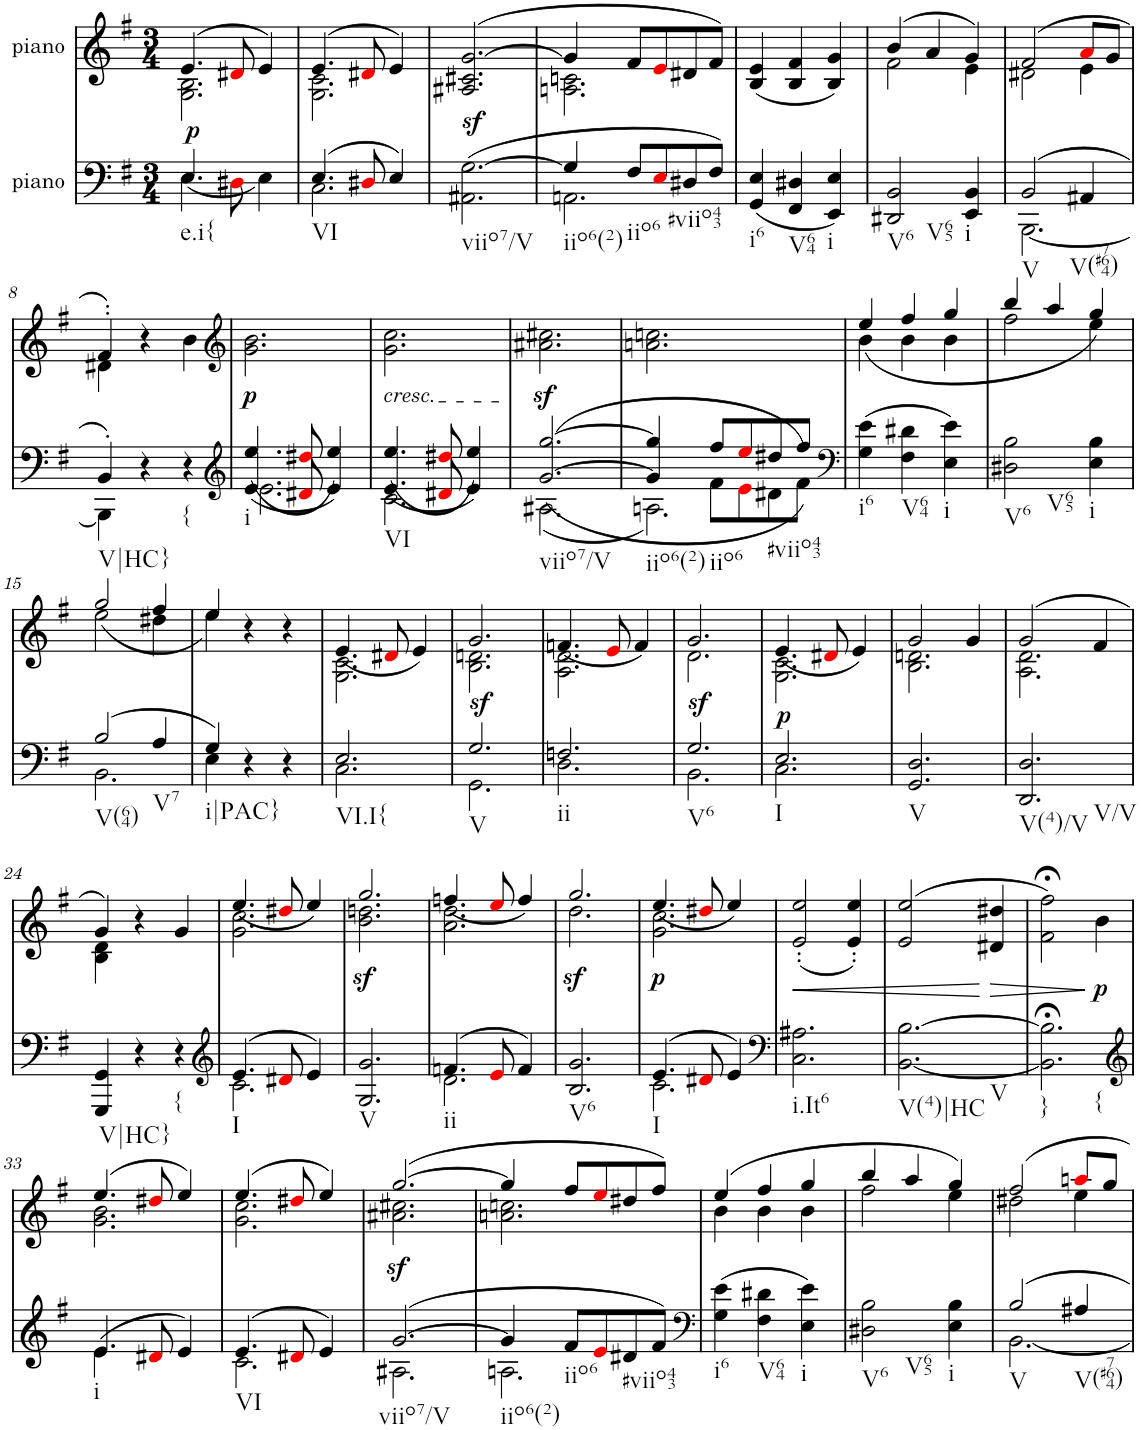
**kern	**dynam	**kern	**text	**dynam
*part2	*part2	*part1	*part1	*part1
*staff2	*staff2	*staff1	*staff1	*staff1
*I"piano	*	*I"piano	*	*
*I'Pno	*	*I'Pno	*	*
*clefF4	*	*clefG2	*	*
*k[f#]	*	*k[f#]	*	*
*e:	*	*e:	*	*
*M3/4	*	*M3/4	*	*
=1	=1	=1	=1	=1
*^	*	*^	*	*
!LO:TX:b:t=e.i{	!	!	!	!	!	!
!	!	!LO:DY:a	!	!	!LO:LY:b	!
(4.E/	4.E\	p	(4.e/	2.G\ 2.B\	p	.
8ryy	8D#Xi\	.	8d#Xi/	.	.	.
4ryy	4E\)	.	4e/)	.	.	.
=2	=2	=2	=2	=2	=2	=2
!LO:TX:b:t=VI	!	!	!	!	!	!
!	!	!	!	!	!LO:LY:b	!
(4.E/	2.C\	.	(4.e/	2.G\ 2.c\	<	.
8D#Xi/	.	.	8d#Xi/	.	.	.
4E/)	.	.	4e/)	.	.	.
*v	*v	*	*	*	*	*
*	*	*v	*v	*	*
=3	=3	=3	=3	=3
!LO:TX:b:t=viio7/V	!	!	!	!
(2.AA#X\z> [>2.G\z>	.	(2.A#X/ 2.c#X/ [2.g/	.	.
=4	=4	=4	=4	=4
*^	*	*^	*	*
!LO:TX:b:t=iio6(2)	!	!	!	!	!	!
4G/]	2.AAn\	.	4g/]	2.An\ 2.cn\	.	.
!LO:TX:b:t=iio6	!	!	!	!	!	!
8F#/L	.	.	8f#/L	.	.	.
8Ei/	.	.	8ei/	.	.	.
!LO:TX:b:t=#viio43	!	!	!	!	!	!
8D#X/	.	.	8d#X/	.	.	.
8F#/J)	.	.	8f#/J)	.	.	.
*v	*v	*	*	*	*	*
*	*	*v	*v	*	*
=5	=5	=5	=5	=5
!LO:TX:b:t=i6	!	!	!	!
(4GG/ 4E/	.	(4B/ 4e/	.	.
!LO:TX:b:t=V64	!	!	!	!
4FF#/ 4D#X/	.	4B/ 4f#/	.	.
!LO:TX:b:t=i	!	!	!	!
4EE/ 4E/)	.	4B/ 4g/)	.	.
=6	=6	=6	=6	=6
*	*	*^	*	*
!LO:TX:b:t=V6	!	!	!	!	!
!LO:TX:b:t=V65	!	!	!	!	!
2DD#X/ 2BB/	.	(4b/	2f#\	.	.
.	.	4a/	.	.	.
!LO:TX:b:t=i	!	!	!	!	!
4EE/ 4BB/	.	4g/)	4e\	.	.
=7	=7	=7	=7	=7	=7
*^	*	*	*	*	*
!LO:TX:b:t=V	!	!	!	!	!	!
(2BB/	[2.BBB\	.	(2f#/	2d#X\	.	.
!LO:TX:b:t=V(#764)	!	!	!	!	!	!
4AA#X/	.	.	8ai/L	4e\	.	.
.	.	.	8g/J	.	.	.
!!LO:LB:g=z	!!
=8	=8	=8	=8	=8	=8	=8
!LO:TX:b:t=V|HC}	!	!	!	!	!	!
4BB'/)	4BBB\]	.	4f#''/)	4d#X\	.	.
4r	2ryy	.	4r	2ryy	.	.
!LO:TX:b:t={	!	!	!	!	!	!
4r	.	.	4b\	.	.	.
*v	*v	*	*	*	*	*
*	*	*v	*v	*	*
=9	=9	=9	=9	=9
*clefG2	*	*clefG2	*	*
*^	*	*	*	*
*	*^	*	*	*	*
!LO:TX:b:t=i	!	!	!	!	!	!
!	!	!	!	!	!LO:LY:b	!LO:DY:b
2.e\	(<4.e/	(4.ee/	.	2.g\ 2.b\	p	p
.	8d#Xi/	8dd#Xi/	.	.	.	.
.	4e/)	4ee/)	.	.	.	.
=10	=10	=10	=10	=10	=10	=10
!	!	!	!	!LO:TX:b:i:t=cresc.	!	!
!LO:TX:b:t=VI	!	!	!	!	!	!
!	!	!	!	!	!LO:LY:b	!
(<4.e/	2.c\	(4.ee/	.	2.g\ 2.cc\	<	.
8d#Xi/	.	8dd#Xi/	.	.	.	.
4e/)	.	4ee/)	.	.	.	.
=11	=11	=11	=11	=11	=11	=11
!LO:TX:b:t=viio7/V	!	!	!	!	!	!
(>[2.g/	(2.A#X\	([2.gg/	.	2.a#X\z< 2.cc#X\z<	.	.
=12	=12	=12	=12	=12	=12	=12
!LO:TX:b:t=iio6(2)	!	!	!	!	!	!
4g/]	2.An\)	4gg/]	.	2.an\ 2.ccn\	.	.
!LO:TX:b:t=iio6	!	!	!	!	!	!
8f#\L	.	8ff#/L	.	.	.	.
8ei\	.	8eei/	.	.	.	.
!LO:TX:b:t=#viio43	!	!	!	!	!	!
8d#X\	.	8dd#X/	.	.	.	.
8f#\J)	.	8ff#/J)	.	.	.	.
*v	*v	*v	*	*	*	*
=13	=13	=13	=13	=13
*clefF4	*	*	*	*
*^	*	*	*	*
*	*^	*	*	*	*
!LO:TX:b:t=i6	!	!	!	!	!	!
!	!	!	!	!	!LO:LY:b	!
*v	*v	*v	*	*^	*	*
(4G\ 4e\	.	4b\	(4ee/	<	.
!LO:TX:b:t=V64	!	!	!	!	!
4F#\ 4d#X\	.	4b\	4ff#/	.	.
!LO:TX:b:t=i	!	!	!	!	!
4E\ 4e\)	.	4b\	4gg/	.	.
=14	=14	=14	=14	=14	=14
!LO:TX:b:t=V6	!	!	!	!	!
!LO:TX:b:t=V65	!	!	!	!	!
!	!	!	!	!LO:LY:b	!
2D#X\ 2B\	.	2ff#\	4bb/	>	.
.	.	.	4aa/	.	.
!LO:TX:b:t=i	!	!	!	!	!
4E\ 4B\	.	4ee\	4gg/)	.	.
!!LO:LB:g=z	!!
=15	=15	=15	=15	=15	=15
*^	*	*	*	*	*
!LO:TX:b:t=V(64)	!	!	!	!	!	!
!	!	!	!	!	!LO:LY:b	!
(2B/	2.BB\	.	2ee\	(2gg/	>	.
!LO:TX:b:t=V7	!	!	!	!	!	!
4A/	.	.	4dd#X\	4ff#/	.	.
=16	=16	=16	=16	=16	=16	=16
!LO:TX:b:t=i|PAC}	!	!	!	!	!	!
4G/)	4E\	.	4ee\)	4ee/	.	.
4r	2ryy	.	4r	2ryy	.	.
4r	.	.	4r	.	.	.
=17	=17	=17	=17	=17	=17	=17
!LO:TX:b:t=VI.I{	!	!	!	!	!	!
!	!	!	!	!	!LO:LY:b	!
2.E/	2.C\	.	2.G\ 2.c\	(4.e/	p	.
.	.	.	.	8d#Xi/	.	.
.	.	.	.	4e/)	.	.
=18	=18	=18	=18	=18	=18	=18
!LO:TX:b:t=V	!	!	!	!	!	!
!	!	!LO:DY:a	!	!	!	!
2.G/	2.GG\	sf	2.g/	2.B\ 2.dn\	.	.
=19	=19	=19	=19	=19	=19	=19
!LO:TX:b:t=ii	!	!	!	!	!	!
!	!	!	!	!	!LO:LY:b	!
2.Fn/	2.D\	.	2.A\ 2.d\	(4.fn/	p	.
.	.	.	.	8ei/	.	.
.	.	.	.	4f/)	.	.
=20	=20	=20	=20	=20	=20	=20
!LO:TX:b:t=V6	!	!	!	!	!	!
!	!	!LO:DY:a	!	!	!	!
2.G/	2.BB\	sf	2.g/	2.d\	.	.
=21	=21	=21	=21	=21	=21	=21
!LO:TX:b:t=I	!	!	!	!	!	!
!	!	!LO:DY:a	!	!	!LO:LY:b	!
2.E/	2.C\	p	2.G\ 2.c\	(4.e/	p	.
.	.	.	.	8d#Xi/	.	.
.	.	.	.	4e/)	.	.
*v	*v	*	*	*	*	*
=22	=22	=22	=22	=22	=22
!LO:TX:b:t=V	!	!	!	!	!
2.GG/ 2.D/	.	2.B\ 2.dn\	2g/	.	.
.	.	.	4g/	.	.
=23	=23	=23	=23	=23	=23
!LO:TX:b:t=V(4)/V	!	!	!	!	!
!LO:TX:b:t=V/V	!	!	!	!	!
2.DD/ 2.D/	.	(2g/	2.A\ 2.d\	.	.
.	.	4f#/	.	.	.
!!LO:LB:g=z	!!
=24	=24	=24	=24	=24	=24
!LO:TX:b:t=V|HC}	!	!	!	!	!
4GGG/ 4GG/	.	4g/)	4B\ 4d\	.	.
4r	.	4r	2ryy	.	.
!LO:TX:b:t={	!	!	!	!	!
4r	.	4g/	.	.	.
=25	=25	=25	=25	=25	=25
*clefG2	*	*	*	*	*
*^	*	*	*	*	*
!LO:TX:b:t=I	!	!	!	!	!	!
(4.e/	2.c\	.	2.g\ 2.cc\	(4.ee/	.	.
8d#Xi/	.	.	.	8dd#Xi/	.	.
4e/)	.	.	.	4ee/)	.	.
*v	*v	*	*	*	*	*
=26	=26	=26	=26	=26	=26
!LO:TX:b:t=V	!	!	!	!	!
!	!	!	!	!	!LO:DY:b
2.G/ 2.g/	.	2.b\ 2.ddn\	2.gg/	.	sf
=27	=27	=27	=27	=27	=27
*^	*	*	*	*	*
!LO:TX:b:t=ii	!	!	!	!	!	!
(4.fn/	2.d\	.	2.a\ 2.dd\	(4.ffn/	.	.
8ei/	.	.	.	8eei/	.	.
4f/)	.	.	.	4ff/)	.	.
*v	*v	*	*	*	*	*
=28	=28	=28	=28	=28	=28
!LO:TX:b:t=V6	!	!	!	!	!
!	!	!	!	!	!LO:DY:b
2.B/ 2.g/	.	2.gg/	2.dd\	.	sf
=29	=29	=29	=29	=29	=29
*^	*	*	*	*	*
!LO:TX:b:t=I	!	!	!	!	!	!
!	!	!	!	!	!LO:LY:b	!LO:DY:b
(4.e/	2.c\	.	2.g\ 2.cc\	(4.ee/	p	p
8d#Xi/	.	.	.	8dd#Xi/	.	.
4e/)	.	.	.	4ee/)	.	.
*v	*v	*	*	*	*	*
*	*	*v	*v	*	*
=30	=30	=30	=30	=30
*clefF4	*	*	*	*
*	*	*^	*	*
!LO:TX:b:t=i.It6	!	!	!	!	!
!	!	!	!	!LO:LY:b	!LO:HP:b
*	*	*v	*v	*	*
2.C\ 2.A#X\	.	(2e/' 2ee/'	<	<
.	.	4e/' 4ee/')	.	.
=31	=31	=31	=31	=31
!LO:TX:b:t=V(4)|HC	!	!	!	!
!LO:TX:b:t=V	!	!	!	!
!	!	!	!LO:LY:b	!
[2.BB\ [2.B\	.	(>2e/ 2ee/	>	.
!	!	!	!	!LO:HP:n=1:b
.	.	4d#X/ 4dd#X/	.	[ >
=32	=32	=32	=32	=32
!LO:TX:b:t=}	!	!	!	!
!LO:TX:b:t={	!	!	!	!
2.BB\];< 2.B\];<	.	2f#\;< 2ff#\;<)	.	.
!	!	!	!LO:LY:b	!LO:DY:n=1:b
.	.	4b\	p	] p
!!LO:LB:g=z
=33	=33	=33	=33	=33
*clefG2	*	*	*	*
*^	*	*^	*	*
!LO:TX:b:t=i	!	!	!	!	!	!
!	!	!	!	!	!LO:LY:b	!
(>4.e\	4.e/	.	(4.ee/	2.g\ 2.b\	<	.
8ryy	8d#Xi/	.	8dd#Xi/	.	.	.
4ryy	4e/)	.	4ee/)	.	.	.
=34	=34	=34	=34	=34	=34	=34
!LO:TX:b:t=VI	!	!	!	!	!	!
(4.e/	2.c\	.	(4.ee/	2.g\ 2.cc\	.	.
8d#Xi/	.	.	8dd#Xi/	.	.	.
4e/)	.	.	4ee/)	.	.	.
=35	=35	=35	=35	=35	=35	=35
!LO:TX:b:t=viio7/V	!	!	!	!	!	!
!	!	!	!	!	!	!LO:DY:b
([2.g/	2.A#X\	.	([2.gg/	2.a#X\ 2.cc#X\	.	sf
=36	=36	=36	=36	=36	=36	=36
!LO:TX:b:t=iio6(2)	!	!	!	!	!	!
4g/]	2.An\	.	4gg/]	2.an\ 2.ccn\	.	.
!LO:TX:b:t=iio6	!	!	!	!	!	!
8f#/L	.	.	8ff#/L	.	.	.
8ei/	.	.	8eei/	.	.	.
!LO:TX:b:t=#viio43	!	!	!	!	!	!
8d#X/	.	.	8dd#X/	.	.	.
8f#/J)	.	.	8ff#/J)	.	.	.
*v	*v	*	*	*	*	*
=37	=37	=37	=37	=37	=37
*clefF4	*	*	*	*	*
!LO:TX:b:t=i6	!	!	!	!	!
(4G\ 4e\	.	(4ee/	4b\	.	.
!LO:TX:b:t=V64	!	!	!	!	!
4F#\ 4d#X\	.	4ff#/	4b\	.	.
!LO:TX:b:t=i	!	!	!	!	!
4E\ 4e\)	.	4gg/	4b\	.	.
=38	=38	=38	=38	=38	=38
!LO:TX:b:t=V6	!	!	!	!	!
!LO:TX:b:t=V65	!	!	!	!	!
2D#X\ 2B\	.	4bb/	2ff#\	.	.
.	.	4aa/	.	.	.
!LO:TX:b:t=i	!	!	!	!	!
4E\ 4B\	.	4gg/)	4ee\	.	.
=39	=39	=39	=39	=39	=39
*^	*	*	*	*	*
!LO:TX:b:t=V	!	!	!	!	!	!
2B/	[2.BB\	.	2ff#/	2dd#X\	.	.
!LO:TX:b:t=V(#764)	!	!	!	!	!	!
4A#X/	.	.	8aani/L	4ee\	.	.
.	.	.	8gg/J	.	.	.
*v	*v	*	*	*	*	*
*	*	*v	*v	*	*
=	=	=	=	=
*-	*-	*-	*-	*-
